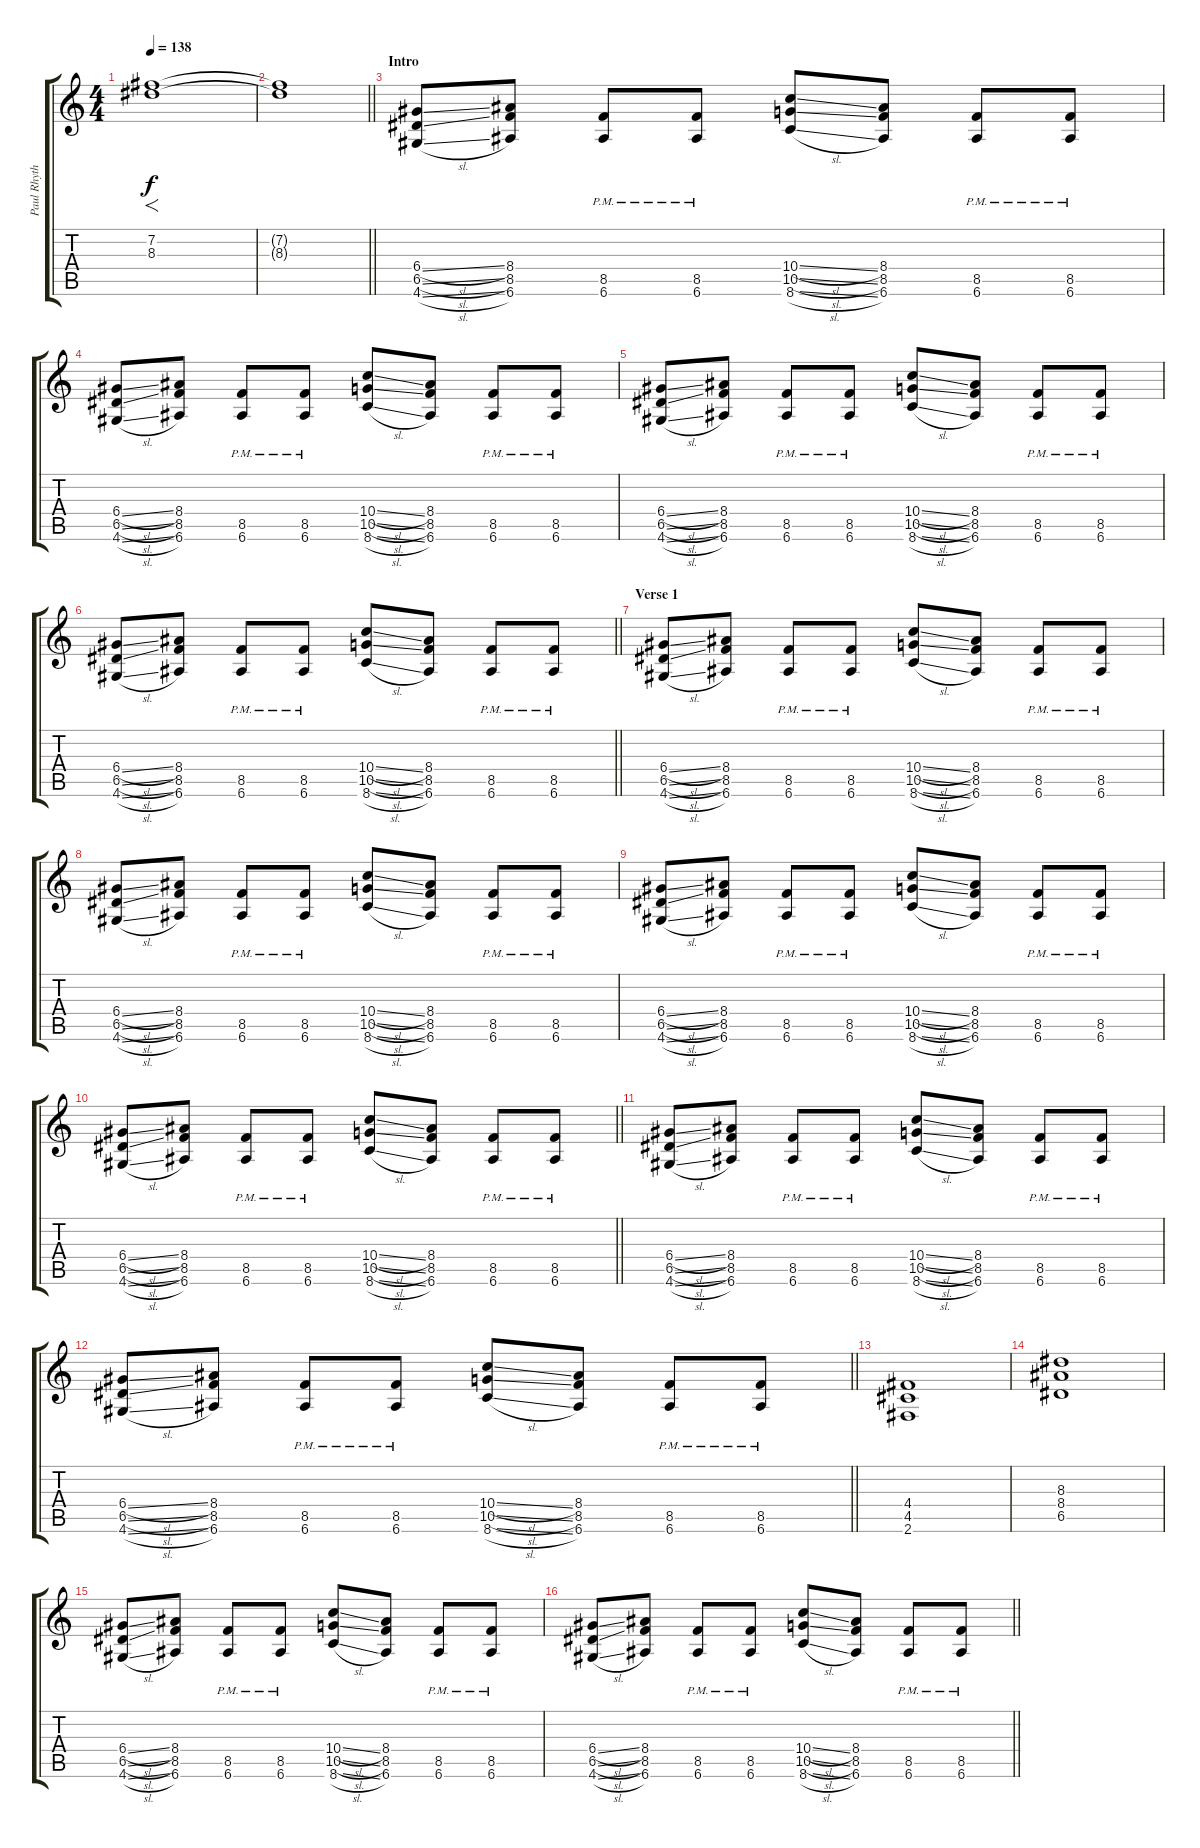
\track ("Paul Rhythm" "Paul Rhyth") {instrument distortionguitar}
\staff {score tabs}
\tuning (E4 B3 G3 D3 A2 E2) {hide}
\ts (4 4)
\tempo 138
\clef g2
\ks c
(7.2 8.3).1{f dy f instrument distortionguitar} |
\barLineRight lightlight
(7.2{t} 8.3{t}).1 |
\section ("" "Intro")
(6.4{sl} 6.5{sl} 4.6{sl}).8 (8.4 8.5 6.6).8 (8.5{pm} 6.6{pm}).8 (8.5{pm} 6.6{pm}).8 (10.4{sl} 10.5{sl} 8.6{sl}).8 (8.4 8.5 6.6).8 (8.5{pm} 6.6{pm}).8 (8.5{pm} 6.6{pm}).8 |
(6.4{sl} 6.5{sl} 4.6{sl}).8 (8.4 8.5 6.6).8 (8.5{pm} 6.6{pm}).8 (8.5{pm} 6.6{pm}).8 (10.4{sl} 10.5{sl} 8.6{sl}).8 (8.4 8.5 6.6).8 (8.5{pm} 6.6{pm}).8 (8.5{pm} 6.6{pm}).8 |
(6.4{sl} 6.5{sl} 4.6{sl}).8 (8.4 8.5 6.6).8 (8.5{pm} 6.6{pm}).8 (8.5{pm} 6.6{pm}).8 (10.4{sl} 10.5{sl} 8.6{sl}).8 (8.4 8.5 6.6).8 (8.5{pm} 6.6{pm}).8 (8.5{pm} 6.6{pm}).8 |
\barLineRight lightlight
(6.4{sl} 6.5{sl} 4.6{sl}).8 (8.4 8.5 6.6).8 (8.5{pm} 6.6{pm}).8 (8.5{pm} 6.6{pm}).8 (10.4{sl} 10.5{sl} 8.6{sl}).8 (8.4 8.5 6.6).8 (8.5{pm} 6.6{pm}).8 (8.5{pm} 6.6{pm}).8 |
\section ("" "Verse 1")
(6.4{sl} 6.5{sl} 4.6{sl}).8 (8.4 8.5 6.6).8 (8.5{pm} 6.6{pm}).8 (8.5{pm} 6.6{pm}).8 (10.4{sl} 10.5{sl} 8.6{sl}).8 (8.4 8.5 6.6).8 (8.5{pm} 6.6{pm}).8 (8.5{pm} 6.6{pm}).8 |
(6.4{sl} 6.5{sl} 4.6{sl}).8 (8.4 8.5 6.6).8 (8.5{pm} 6.6{pm}).8 (8.5{pm} 6.6{pm}).8 (10.4{sl} 10.5{sl} 8.6{sl}).8 (8.4 8.5 6.6).8 (8.5{pm} 6.6{pm}).8 (8.5{pm} 6.6{pm}).8 |
(6.4{sl} 6.5{sl} 4.6{sl}).8 (8.4 8.5 6.6).8 (8.5{pm} 6.6{pm}).8 (8.5{pm} 6.6{pm}).8 (10.4{sl} 10.5{sl} 8.6{sl}).8 (8.4 8.5 6.6).8 (8.5{pm} 6.6{pm}).8 (8.5{pm} 6.6{pm}).8 |
\barLineRight lightlight
(6.4{sl} 6.5{sl} 4.6{sl}).8 (8.4 8.5 6.6).8 (8.5{pm} 6.6{pm}).8 (8.5{pm} 6.6{pm}).8 (10.4{sl} 10.5{sl} 8.6{sl}).8 (8.4 8.5 6.6).8 (8.5{pm} 6.6{pm}).8 (8.5{pm} 6.6{pm}).8 |
(6.4{sl} 6.5{sl} 4.6{sl}).8 (8.4 8.5 6.6).8 (8.5{pm} 6.6{pm}).8 (8.5{pm} 6.6{pm}).8 (10.4{sl} 10.5{sl} 8.6{sl}).8 (8.4 8.5 6.6).8 (8.5{pm} 6.6{pm}).8 (8.5{pm} 6.6{pm}).8 |
\barLineRight lightlight
(6.4{sl} 6.5{sl} 4.6{sl}).8 (8.4 8.5 6.6).8 (8.5{pm} 6.6{pm}).8 (8.5{pm} 6.6{pm}).8 (10.4{sl} 10.5{sl} 8.6{sl}).8 (8.4 8.5 6.6).8 (8.5{pm} 6.6{pm}).8 (8.5{pm} 6.6{pm}).8 |
(4.4 4.5 2.6).1 |
(8.3 8.4 6.5).1 |
(6.4{sl} 6.5{sl} 4.6{sl}).8 (8.4 8.5 6.6).8 (8.5{pm} 6.6{pm}).8 (8.5{pm} 6.6{pm}).8 (10.4{sl} 10.5{sl} 8.6{sl}).8 (8.4 8.5 6.6).8 (8.5{pm} 6.6{pm}).8 (8.5{pm} 6.6{pm}).8 |
\barLineRight lightlight
(6.4{sl} 6.5{sl} 4.6{sl}).8 (8.4 8.5 6.6).8 (8.5{pm} 6.6{pm}).8 (8.5{pm} 6.6{pm}).8 (10.4{sl} 10.5{sl} 8.6{sl}).8 (8.4 8.5 6.6).8 (8.5{pm} 6.6{pm}).8 (8.5{pm} 6.6{pm}).8
